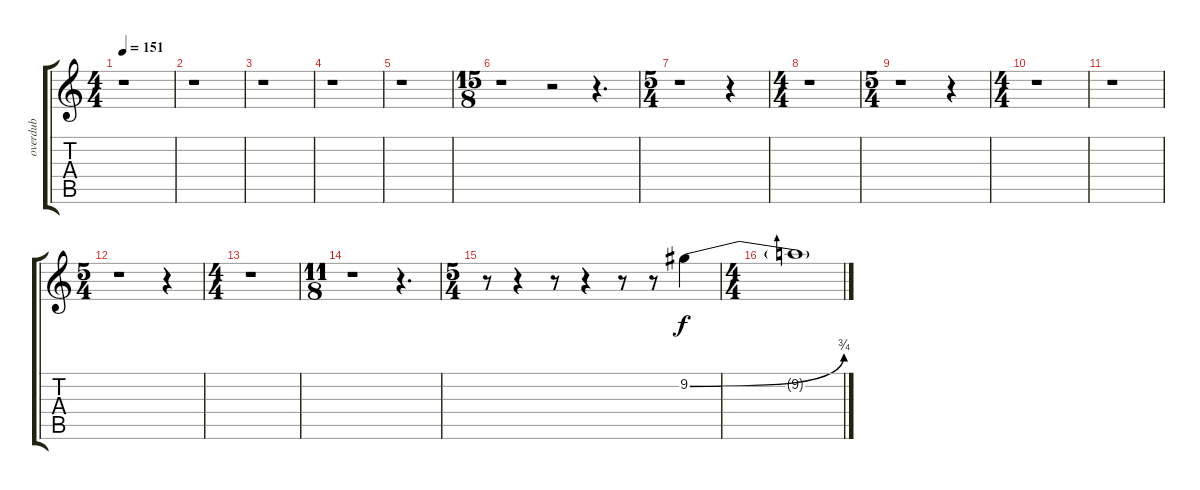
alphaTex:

\track ("overdub" "overdub") {instrument distortionguitar}
\staff {score tabs}
\tuning (E4 B3 G3 D3 A2 E2) {hide}
\ts (4 4)
\tempo 151
\clef g2
\ks c
r.1{dy f} |
r.1 |
r.1 |
r.1 |
r.1 |
\ts (15 8)
r.1 r.2 r.4{d} |
\ts (5 4)
r.1 r.4 |
\ts (4 4)
r.1 |
\ts (5 4)
r.1 r.4 |
\ts (4 4)
r.1 |
r.1 |
\ts (5 4)
r.1 r.4 |
\ts (4 4)
r.1 |
\ts (11 8)
r.1 r.4{d} |
\ts (5 4)
r.8 r.4 r.8 r.4 r.8 r.8 9.2{be (bend 0 0 60 3)}.4 |
\ts (4 4)
9.2{t}.1
